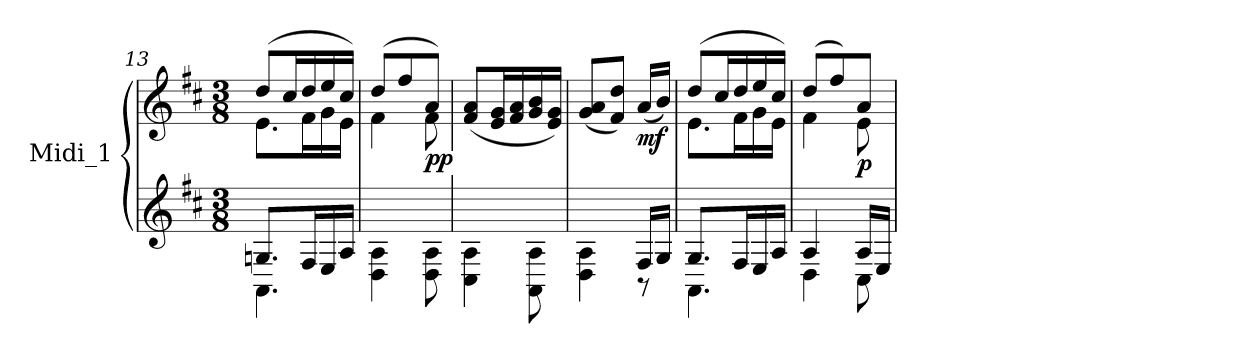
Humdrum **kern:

**kern	**kern	**dynam
*part1	*part1	*part1
*staff2	*staff1	*staff1/2
*I"Midi_1	*	*
*clefG2	*clefG2	*
*k[f#c#]	*k[f#c#]	*
*D:	*D:	*
*M3/8	*M3/8	*
=13	=13	=13
*^	*^	*
8.Gni/L	4.AA\	(>8dd/L	8.e\L	.
.	.	16cc#/L	.	.
16F#/L	.	16dd/	16f#\L	.
16E/	.	16ee/	16g\	.
16A/JJ	.	16cc#/JJ)	16e\JJ	.
=14	=14	=14	=14	=14
4D\ 4A\	4ryy	(>8dd/L	4f#\	.
.	.	8ff#/	.	.
!	!	!	!	!LO:DY:b
8D\ 8A\	8ryy	8a/J)	8f#\	pp
*v	*v	*	*	*
*	*v	*v	*
=15	=15	=15
4C#\ 4A\	(<8f#/ 8a/L	.
.	16e/ 16g/L	.
.	16f#/ 16a/	.
8AA\ 8A\	16g/ 16b/	.
.	16e/ 16g/JJ)	.
=16	=16	=16
*^	*^	*
4D\ 4A\	4ryy	(<8g/ 8a/L	4ryy	.
.	.	8f#/ 8dd/J)	.	.
!	!	!	!	!LO:DY:b
16F#/LL	8r	(<16a/LL	8ryy	mf
16G/JJ	.	16b/JJ)	.	.
=17	=17	=17	=17	=17
8.G/L	4.AA\	(>8dd/L	8.e\L	.
.	.	16cc#/L	.	.
16F#/L	.	16dd/	16f#\L	.
16E/	.	16ee/	16g\	.
16A/JJ	.	16cc#/JJ)	16e\JJ	.
=18	=18	=18	=18	=18
4A/	4D\	(>8dd/L	4f#\	.
.	.	8ff#/)	.	.
!	!	!	!	!LO:DY:b
16A/LL	8C#\	8a/J	8e\	p
16E/JJ	.	.	.	.
*v	*v	*	*	*
*	*v	*v	*
=	=	=
*-	*-	*-
